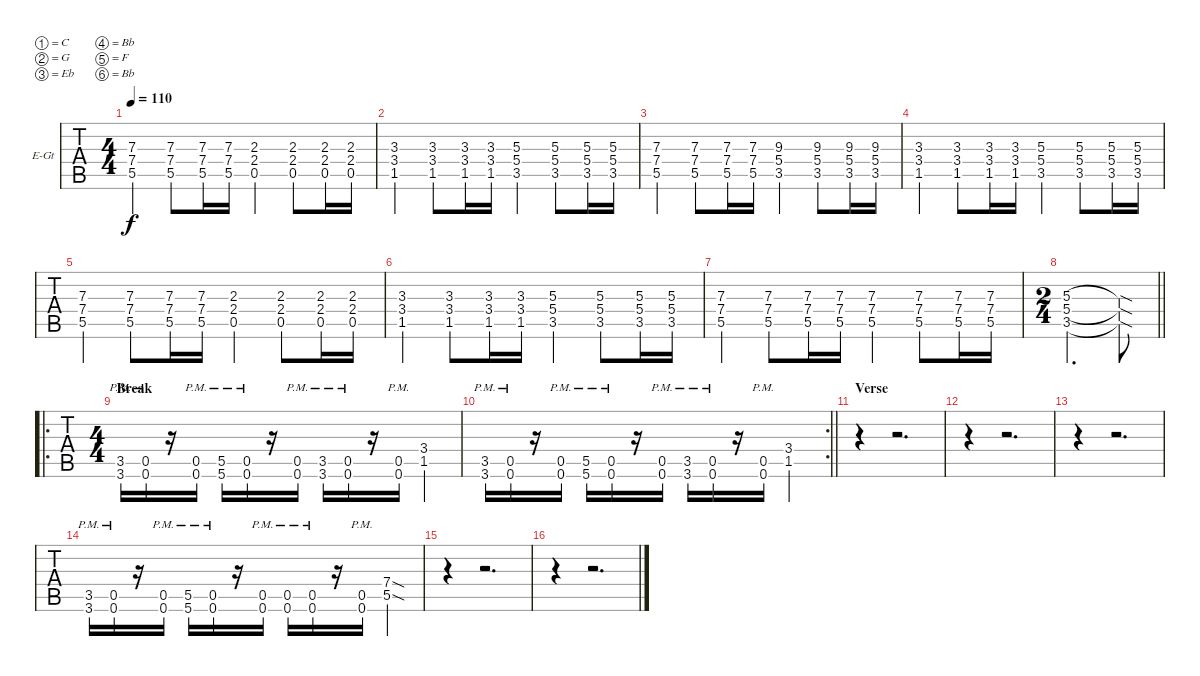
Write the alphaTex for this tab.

\bracketExtendMode groupsimilarinstruments
\firstSystemTrackNameOrientation horizontal
\otherSystemsTrackNameOrientation horizontal
\track ("Lead Guitar/Solo" "E-Gt") {instrument distortionguitar}
\staff {tabs}
\tuning (C4 G3 Eb3 Bb2 F2 Bb1)
\ts (4 4)
\tempo 110
\clef g2
\ks c
(7.3 7.4 5.5).4{dy f} (7.3 7.4 5.5).8 (7.3 7.4 5.5).16 (7.3 7.4 5.5).16 (2.3 2.4 0.5).4 (2.3 2.4 0.5).8 (2.3 2.4 0.5).16 (2.3 2.4 0.5).16 |
(3.3 3.4 1.5).4 (3.3 3.4 1.5).8 (3.3 3.4 1.5).16 (3.3 3.4 1.5).16 (5.3 5.4 3.5).4 (5.3 5.4 3.5).8 (5.3 5.4 3.5).16 (5.3 5.4 3.5).16 |
(7.3 7.4 5.5).4 (7.3 7.4 5.5).8 (7.3 7.4 5.5).16 (7.3 7.4 5.5).16 (9.3 5.4 3.5).4 (9.3 5.4 3.5).8 (9.3 5.4 3.5).16 (9.3 5.4 3.5).16 |
(3.3 3.4 1.5).4 (3.3 3.4 1.5).8 (3.3 3.4 1.5).16 (3.3 3.4 1.5).16 (5.3 5.4 3.5).4 (5.3 5.4 3.5).8 (5.3 5.4 3.5).16 (5.3 5.4 3.5).16 |
(7.3 7.4 5.5).4 (7.3 7.4 5.5).8 (7.3 7.4 5.5).16 (7.3 7.4 5.5).16 (2.3 2.4 0.5).4 (2.3 2.4 0.5).8 (2.3 2.4 0.5).16 (2.3 2.4 0.5).16 |
(3.3 3.4 1.5).4 (3.3 3.4 1.5).8 (3.3 3.4 1.5).16 (3.3 3.4 1.5).16 (5.3 5.4 3.5).4 (5.3 5.4 3.5).8 (5.3 5.4 3.5).16 (5.3 5.4 3.5).16 |
(7.3 7.4 5.5).4 (7.3 7.4 5.5).8 (7.3 7.4 5.5).16 (7.3 7.4 5.5).16 (7.3 7.4 5.5).4 (7.3 7.4 5.5).8 (7.3 7.4 5.5).16 (7.3 7.4 5.5).16 |
\ts (2 4)
\beaming (8 2 2)
\barLineRight lightlight
(5.3 5.4 3.5).4{d} (5.3{sod t} 5.4{sod t} 3.5{sod t}).8 |
\ro
\ts (4 4)
\beaming (8 2 2 2 2)
\section ("" "Break")
(3.5{pm} 3.6{pm}).16 (0.5{pm} 0.6{pm}).16 r.16 (0.5{pm} 0.6{pm}).16 (5.5{pm} 5.6{pm}).16 (0.5{pm} 0.6{pm}).16 r.16 (0.5{pm} 0.6{pm}).16 (3.5{pm} 3.6{pm}).16 (0.5{pm} 0.6{pm}).16 r.16 (0.5{pm} 0.6{pm}).16 (3.4 1.5).4 |
\rc 2
\barLineRight lightlight
(3.5{pm} 3.6{pm}).16 (0.5{pm} 0.6{pm}).16 r.16 (0.5{pm} 0.6{pm}).16 (5.5{pm} 5.6{pm}).16 (0.5{pm} 0.6{pm}).16 r.16 (0.5{pm} 0.6{pm}).16 (3.5{pm} 3.6{pm}).16 (0.5{pm} 0.6{pm}).16 r.16 (0.5{pm} 0.6{pm}).16 (3.4 1.5).4 |
\section ("" "Verse")
r.4 r.2{d} |
r.4 r.2{d} |
r.4 r.2{d} |
(3.5{pm} 3.6{pm}).16 (0.5{pm} 0.6{pm}).16 r.16 (0.5{pm} 0.6{pm}).16 (5.5{pm} 5.6{pm}).16 (0.5{pm} 0.6{pm}).16 r.16 (0.5{pm} 0.6{pm}).16 (0.5{pm} 0.6{pm}).16 (0.5{pm} 0.6{pm}).16 r.16 (0.5{pm} 0.6{pm}).16 (7.4{sod} 5.5{sod}).4 |
r.4 r.2{d} |
r.4 r.2{d}
